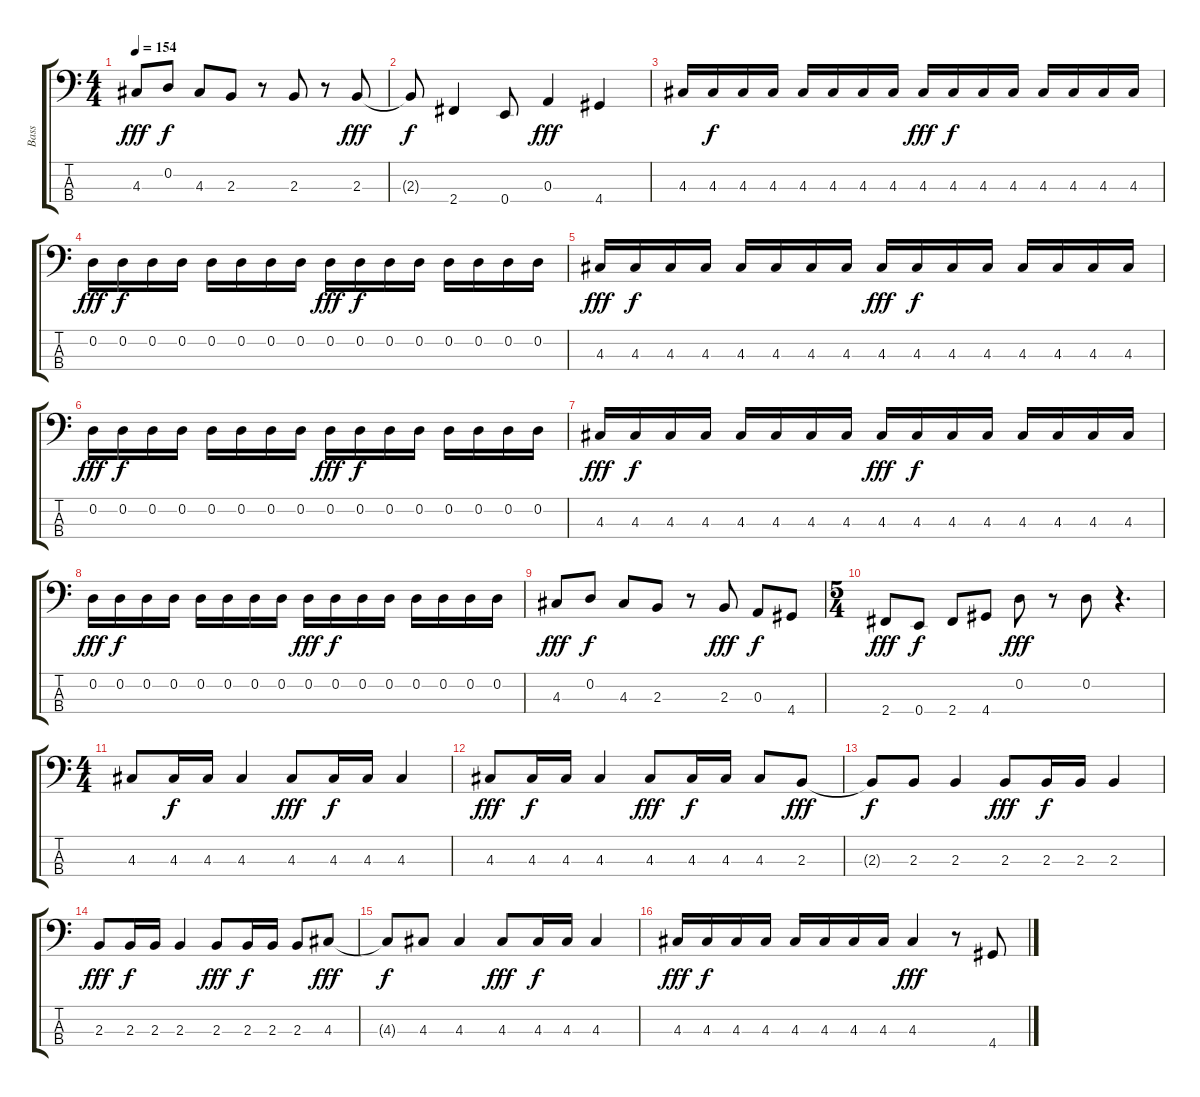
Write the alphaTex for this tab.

\track ("Bass" "Bass") {instrument slapbass1}
\staff {score tabs}
\tuning (G2 D2 A1 E1) {hide}
\ts (4 4)
\tempo 154
\clef f4
\ks c
4.3.8{dy fff} 0.2.8{dy f} 4.3.8 2.3.8 r.8 2.3.8 r.8 2.3.8{dy fff} |
2.3{t}.8{dy f} 2.4.4 0.4.8 0.3.4{dy fff} 4.4.4 |
4.3.16 4.3.16{dy f} 4.3.16 4.3.16 4.3.16 4.3.16 4.3.16 4.3.16 4.3.16{dy fff} 4.3.16{dy f} 4.3.16 4.3.16 4.3.16 4.3.16 4.3.16 4.3.16 |
0.2.16{dy fff} 0.2.16{dy f} 0.2.16 0.2.16 0.2.16 0.2.16 0.2.16 0.2.16 0.2.16{dy fff} 0.2.16{dy f} 0.2.16 0.2.16 0.2.16 0.2.16 0.2.16 0.2.16 |
4.3.16{dy fff} 4.3.16{dy f} 4.3.16 4.3.16 4.3.16 4.3.16 4.3.16 4.3.16 4.3.16{dy fff} 4.3.16{dy f} 4.3.16 4.3.16 4.3.16 4.3.16 4.3.16 4.3.16 |
0.2.16{dy fff} 0.2.16{dy f} 0.2.16 0.2.16 0.2.16 0.2.16 0.2.16 0.2.16 0.2.16{dy fff} 0.2.16{dy f} 0.2.16 0.2.16 0.2.16 0.2.16 0.2.16 0.2.16 |
4.3.16{dy fff} 4.3.16{dy f} 4.3.16 4.3.16 4.3.16 4.3.16 4.3.16 4.3.16 4.3.16{dy fff} 4.3.16{dy f} 4.3.16 4.3.16 4.3.16 4.3.16 4.3.16 4.3.16 |
0.2.16{dy fff} 0.2.16{dy f} 0.2.16 0.2.16 0.2.16 0.2.16 0.2.16 0.2.16 0.2.16{dy fff} 0.2.16{dy f} 0.2.16 0.2.16 0.2.16 0.2.16 0.2.16 0.2.16 |
4.3.8{dy fff} 0.2.8{dy f} 4.3.8 2.3.8 r.8 2.3.8{dy fff} 0.3.8{dy f} 4.4.8 |
\ts (5 4)
2.4.8{dy fff} 0.4.8{dy f} 2.4.8 4.4.8 0.2.8{dy fff} r.8 0.2.8 r.4{d} |
\ts (4 4)
4.3.8 4.3.16{dy f} 4.3.16 4.3.4 4.3.8{dy fff} 4.3.16{dy f} 4.3.16 4.3.4 |
4.3.8{dy fff} 4.3.16{dy f} 4.3.16 4.3.4 4.3.8{dy fff} 4.3.16{dy f} 4.3.16 4.3.8 2.3.8{dy fff} |
2.3{t}.8{dy f} 2.3.8 2.3.4 2.3.8{dy fff} 2.3.16{dy f} 2.3.16 2.3.4 |
2.3.8{dy fff} 2.3.16{dy f} 2.3.16 2.3.4 2.3.8{dy fff} 2.3.16{dy f} 2.3.16 2.3.8 4.3.8{dy fff} |
4.3{t}.8{dy f} 4.3.8 4.3.4 4.3.8{dy fff} 4.3.16{dy f} 4.3.16 4.3.4 |
4.3.16{dy fff} 4.3.16{dy f} 4.3.16 4.3.16 4.3.16 4.3.16 4.3.16 4.3.16 4.3.4{dy fff} r.8 4.4.8
